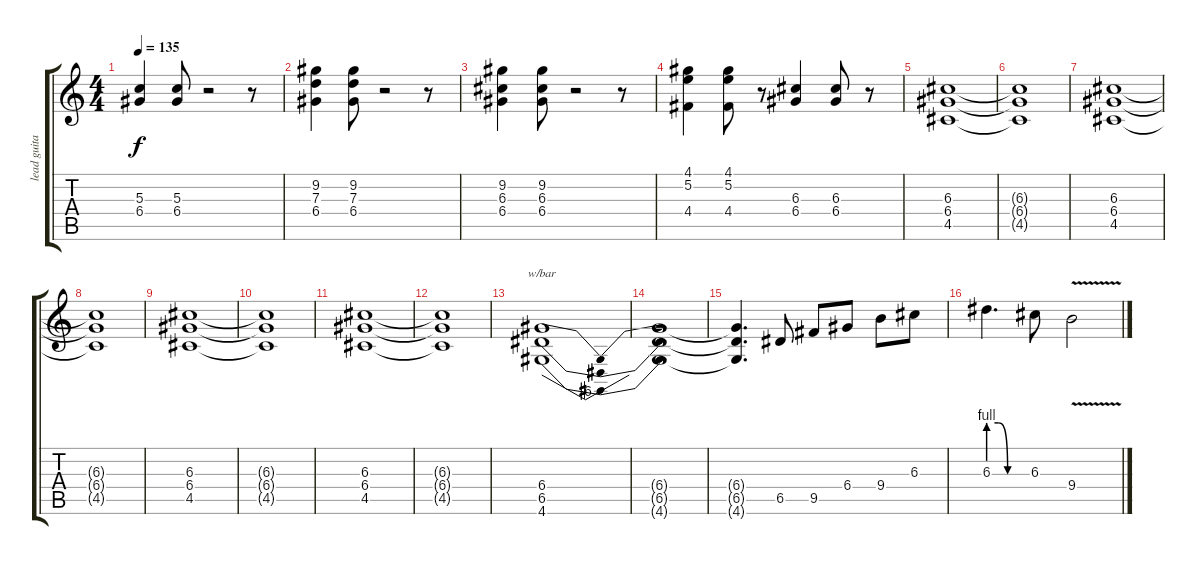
\track ("lead guitar 2" "lead guita") {instrument distortionguitar}
\staff {score tabs}
\tuning (E4 B3 G3 D3 A2 E2) {hide}
\ts (4 4)
\tempo 135
\clef g2
\ks c
(5.3 6.4).4{dy f} (5.3 6.4).8 r.2 r.8 |
(9.2 7.3 6.4).4 (9.2 7.3 6.4).8 r.2 r.8 |
(9.2 6.3 6.4).4 (9.2 6.3 6.4).8 r.2 r.8 |
(4.1 5.2 4.4).4 (4.1 5.2 4.4).8 r.8 (6.3 6.4).4 (6.3 6.4).8 r.8 |
(6.3 6.4 4.5).1 |
(6.3{t} 6.4{t} 4.5{t}).1 |
(6.3 6.4 4.5).1 |
(6.3{t} 6.4{t} 4.5{t}).1 |
(6.3 6.4 4.5).1 |
(6.3{t} 6.4{t} 4.5{t}).1 |
(6.3 6.4 4.5).1 |
(6.3{t} 6.4{t} 4.5{t}).1 |
(6.4 6.5 4.6).1{tbe (dip default 0 0 30 -24 60 0) balance 8} |
(6.4{t} 6.5{t} 4.6{t}).1 |
(6.4{t} 6.5{t} 4.6{t}).4{d} 6.5.8 9.5.8 6.4.8 9.4.8 6.3.8 |
6.3{be (custom 0 4 15 4 30 0 60 0)}.4{d} 6.3.8 9.4{v}.2
